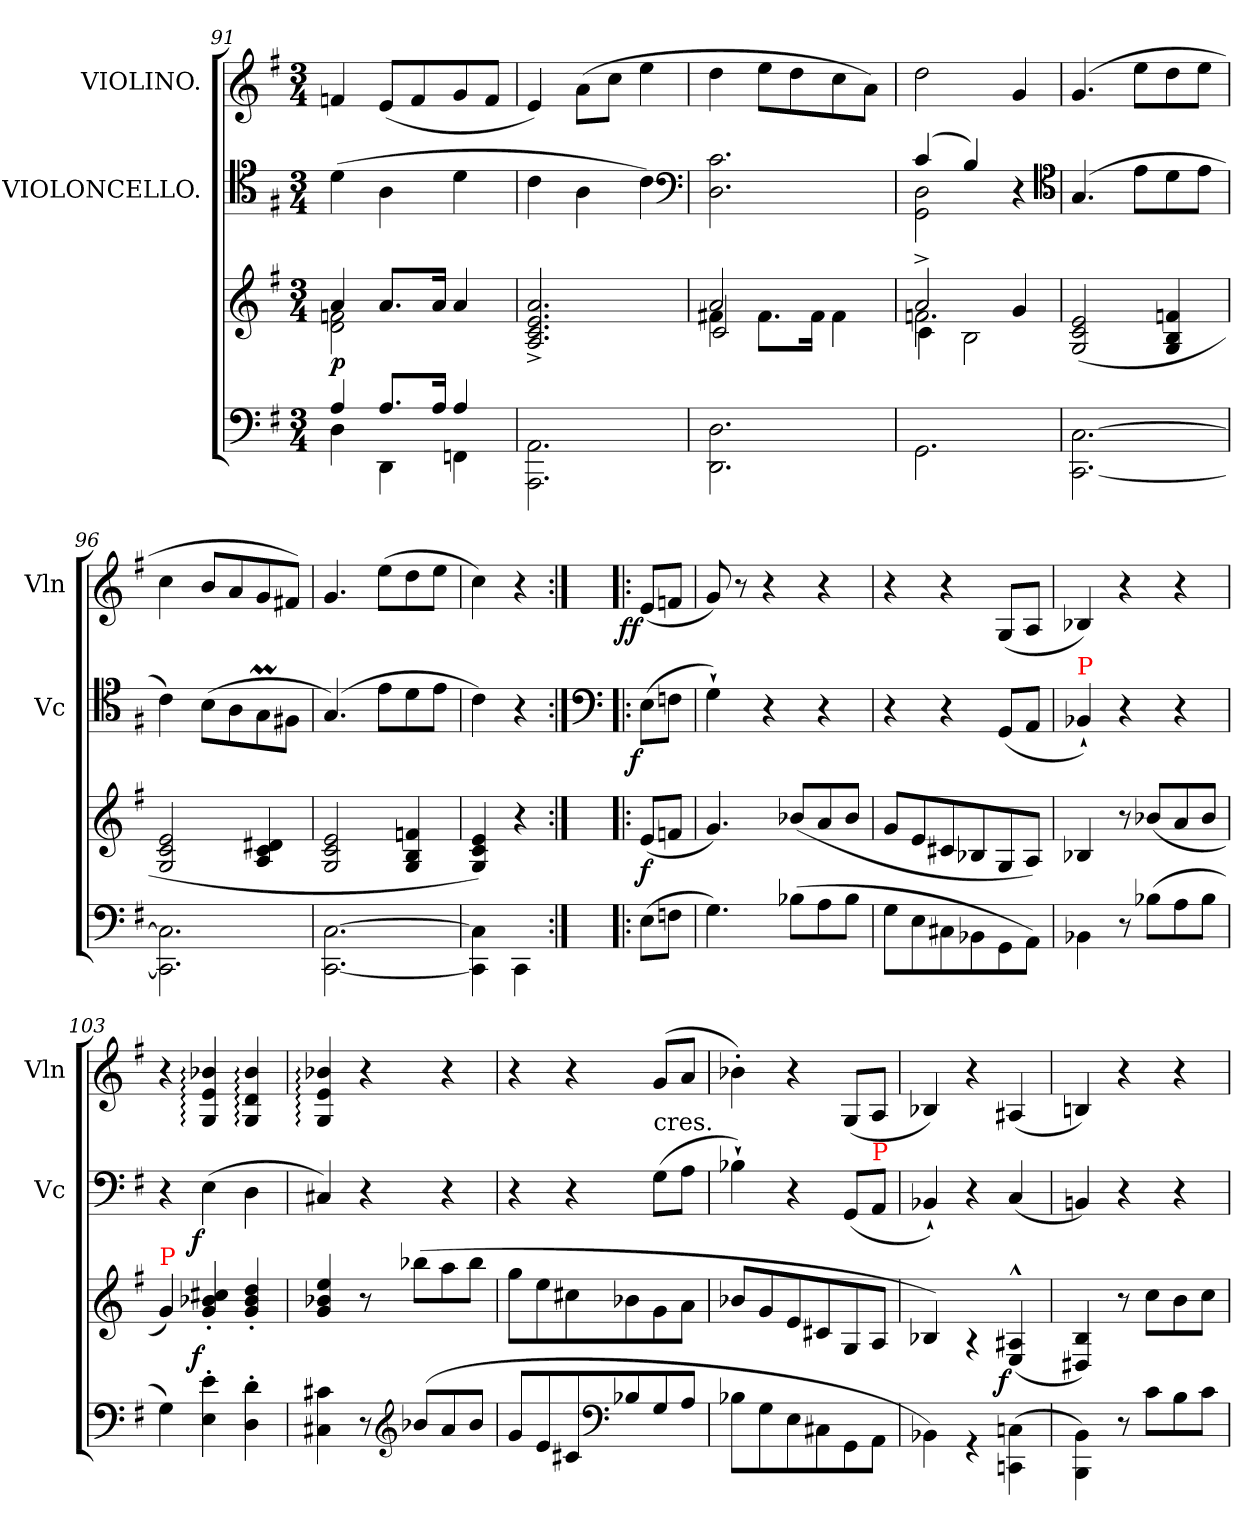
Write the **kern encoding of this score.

**kern	**kern	**dynam	**kern	**dynam	**kern	**dynam
*part3	*part3	*part3	*part2	*part2	*part1	*part1
*staff4	*staff3	*staff3/4	*staff2	*staff2	*staff1	*staff1
*	*	*	*I"VIOLONCELLO.	*	*I"VIOLINO.	*
*	*	*	*I'Vc	*	*I'Vln	*
*clefF4	*clefG2	*	*clefC4	*	*clefG2	*
*k[f#]	*k[f#]	*	*k[f#]	*	*k[f#]	*
*G:	*G:	*	*G:	*	*G:	*
*M3/4	*M3/4	*	*M3/4	*	*M3/4	*
=91	=91	=91	=91	=91	=91	=91
*^	*^	*	*	*	*	*
4A/	4D	4a	2fn 2d	p	(>4d	.	4f	.
8.A/L	4DD\	8.aL	.	.	4A	.	(<8eL	.
.	.	.	.	.	.	.	8f	.
16AJk	.	16aJk	.	.	.	.	.	.
4A/	4FF\	4a	4ryy	.	4d	.	8g	.
.	.	.	.	.	.	.	8fJ	.
*v	*v	*	*	*	*	*	*	*
*	*v	*v	*	*	*	*	*
=92	=92	=92	=92	=92	=92	=92
2.AA\ 2.AAA\	2.a^</ 2.e^</ 2.c^</ 2.A^</	.	4c	.	4e)	.
.	.	.	4A	.	(>8aL	.
.	.	.	.	.	8ccJ	.
.	.	.	4c)	.	4ee	.
*	*	*	*clefF4	*	*	*
=93	=93	=93	=93	=93	=93	=93
*	*^	*	*	*	*	*
*	*	*^	*	*	*	*	*
2.D\ 2.DD\	2a	4f#X	2c	.	2.c 2.D	.	4dd	.
.	.	8.f#L	.	.	.	.	8eeL	.
.	.	.	.	.	.	.	8dd	.
.	.	16f#Jk	.	.	.	.	.	.
.	4ryy	4f#\	4ryy	.	.	.	8cc	.
.	.	.	.	.	.	.	8aJ)	.
=94	=94	=94	=94	=94	=94	=94	=94	=94
*	*	*	*	*	*^	*	*	*
2.GG\	2a^>	2.fn	4c\	.	(<4c	2D 2GG	.	2dd	.
.	.	.	2B\	.	4B)	.	.	.	.
.	4g	.	.	.	4r	4ryy	.	4g	.
*	*v	*v	*v	*	*	*	*	*	*
*	*	*	*v	*v	*	*	*
*	*	*	*clefC4	*	*	*
=95	=95	=95	=95	=95	=95	=95
[2.C\ [2.CC\	(>2e/ 2c/ 2G/	.	(>4.G	.	(>4.g	.
.	.	.	8eL	.	8eeL	.
.	4f/ 4B/ 4G/	.	8d	.	8dd	.
.	.	.	8eJ	.	8eeJ	.
=96	=96	=96	=96	=96	=96	=96
2.C]\ 2.CC]\	2e/ 2c/ 2G/	.	4c)	.	4cc	.
.	.	.	(>8B\L	.	8bL	.
.	.	.	8A	.	8a	.
.	4d#X/ 4c/ 4A/	.	8GM	.	8g	.
.	.	.	8F#XJ	.	8f#XJ)	.
=97	=97	=97	=97	=97	=97	=97
[2.C\ [2.CC\	2e/ 2c/ 2G/	.	(>4.G)	.	4.g	.
.	.	.	8eL	.	(>8eeL	.
.	4f/ 4B/ 4G/	.	8d	.	8dd	.
.	.	.	8eJ	.	8eeJ	.
=98	=98	=98	=98	=98	=98	=98
4C]\ 4CC]\	4e/ 4c/ 4G/)	.	4c)	.	4cc)	.
4CC\	4r	.	4r	.	4r	.
=99:|!|:	=99:|!|:	=99:|!|:	=99:|!|:	=99:|!|:	=99:|!|:	=99:|!|:
*	*	*	*clefF4	*	*	*
!	!	!	!	!LO:DY:rj	!	!LO:DY:rj
(8EL	(<8eL	f	(>8EL	f	(<8eL	ff
8FJ	8fJ	.	8FJ	.	8fJ	.
=100	=100	=100	=100	=100	=100	=100
4.G)	4.g)	.	4G`>)	.	8g)	.
.	.	.	.	.	8r	.
.	.	.	4r	.	4r	.
(<8B-XL	(>8b-XL	.	.	.	.	.
8A	8a	.	4r	.	4r	.
8B-J	8b-J	.	.	.	.	.
=101	=101	=101	=101	=101	=101	=101
8G\L	8gL	.	4r	.	4r	.
8E\	8e	.	.	.	.	.
8C#X\	8c#X	.	4r	.	4r	.
8BB-X\	8B-X	.	.	.	.	.
8GG\	8G/	.	(<8GGL	.	(<8GL	.
8AA\J)	8A/J)	.	8AAJ	.	8AJ	.
=102	=102	=102	=102	=102	=102	=102
!	!	!	!LO:TX:a:color=red:t=P	!	!	!
4BB-X\	4B-X/	.	4BB-X`)	.	4B-X)	.
8r	8r	.	4r	.	4r	.
(>8B-L	(<8b-XL	.	.	.	.	.
8A	8a	.	4r	.	4r	.
8B-J	8b-J	.	.	.	.	.
=103	=103	=103	=103	=103	=103	=103
!	!LO:TX:a:color=red:t=P	!	!	!	!	!
4G)	4g)	.	4r	.	4r	.
!	!	!LO:DY:rj	!	!LO:DY:rj	!	!
4e'> 4E'>	4cc#X'< 4b-X'< 4g'<	f	(>4E	f	4b-X: 4e: 4G:	.
4d'> 4D'>	4dd'</ 4b-'</ 4g'</	.	4D	.	4b-: 4d: 4G:	.
=104	=104	=104	=104	=104	=104	=104
4c#X 4C#X	4ee/ 4b-X/ 4g/	.	4C#X)	.	4b-X: 4e: 4G:	.
8r	8r	.	4r	.	4r	.
*clefG2	*	*	*	*	*	*
(<8b-X/L	(>8bb-XL	.	.	.	.	.
8a/	8aa	.	4r	.	4r	.
8b-/J	8bb-J	.	.	.	.	.
=105	=105	=105	=105	=105	=105	=105
8g/L	8ggL	.	4r	.	4r	.
8e/	8ee	.	.	.	.	.
8c#X/	8cc#X	.	4r	.	4r	.
*clefF4	*	*	*	*	*	*
8B-X/	8b-X	.	.	.	.	.
!	!	!	!LO:TX:t=cres.	!	!	!
8G/	8g	.	(>8GL	.	(8gL	.
8A/J	8aJ	.	8AJ	.	8aJ	.
=106	=106	=106	=106	=106	=106	=106
8B-XL	8b-XL	.	4B-X`>)	.	4b-X')	.
8G	8g	.	.	.	.	.
8E	8e	.	4r	.	4r	.
8C#X	8c#X	.	.	.	.	.
8GG\	8G/	.	(<8GGL	.	(<8GL	.
!	!	!	!LO:TX:a:color=red:t=P	!	!	!
8AA\J	8A/J	.	8AAJ	.	8AJ	.
=107	=107	=107	=107	=107	=107	=107
4BB-X\)	4B-X/)	.	4BB-X`<)	.	4B-X)	.
4rGG	4rA	.	4r	.	4r	.
!	!	!LO:DY:rj	!	!	!	!
(<4Cn\ 4CCn\	(>4A#X^^>/ 4E^^>/	f	(<4C	.	(<4A#X	.
=108	=108	=108	=108	=108	=108	=108
4BB\ 4BBB\)	4B/ 4D#X/)	.	4BBn)	.	4Bn)	.
8r	8r	.	4r	.	4r	.
8cL	8ccL	.	.	.	.	.
8B	8b	.	4r	.	4r	.
8cJ	8ccJ	.	.	.	.	.
=	=	=	=	=	=	=
*-	*-	*-	*-	*-	*-	*-
